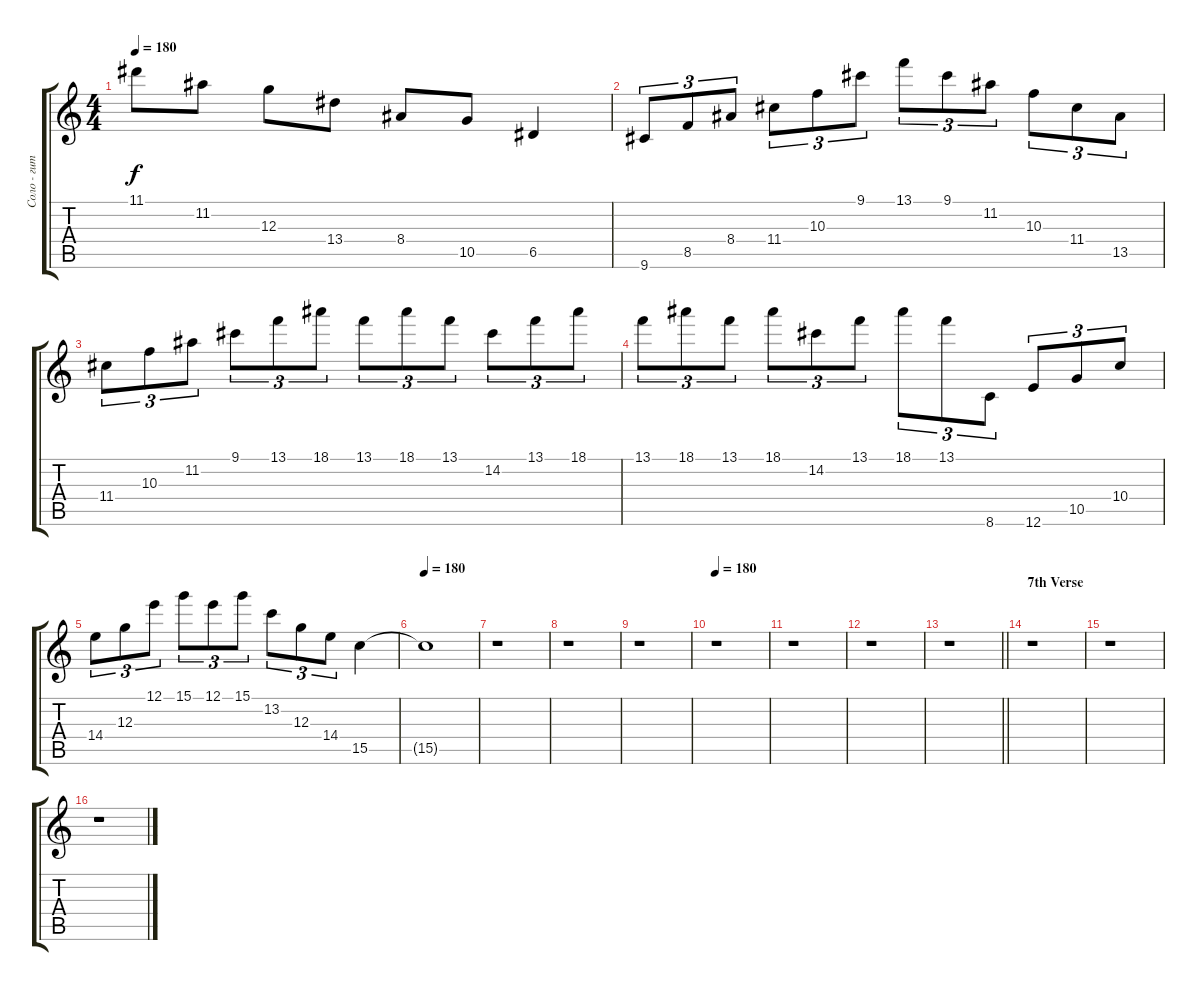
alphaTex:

\track ("Соло - гитара" "Соло - гит") {instrument distortionguitar}
\staff {score tabs}
\tuning (E4 B3 G3 D3 A2 E2) {hide}
\ts (4 4)
\tempo 180
\clef g2
\ks c
11.1.8{dy f} 11.2.8 12.3.8 13.4.8 8.4.8 10.5.8 6.5.4 |
9.6.8{tu (3 2)} 8.5.8{tu (3 2)} 8.4.8{tu (3 2)} 11.4.8{tu (3 2)} 10.3.8{tu (3 2)} 9.1.8{tu (3 2)} 13.1.8{tu (3 2)} 9.1.8{tu (3 2)} 11.2.8{tu (3 2)} 10.3.8{tu (3 2)} 11.4.8{tu (3 2)} 13.5.8{tu (3 2)} |
11.4.8{tu (3 2)} 10.3.8{tu (3 2)} 11.2.8{tu (3 2)} 9.1.8{tu (3 2)} 13.1.8{tu (3 2)} 18.1.8{tu (3 2)} 13.1.8{tu (3 2)} 18.1.8{tu (3 2)} 13.1.8{tu (3 2)} 14.2.8{tu (3 2)} 13.1.8{tu (3 2)} 18.1.8{tu (3 2)} |
13.1.8{tu (3 2)} 18.1.8{tu (3 2)} 13.1.8{tu (3 2)} 18.1.8{tu (3 2)} 14.2.8{tu (3 2)} 13.1.8{tu (3 2)} 18.1.8{tu (3 2)} 13.1.8{tu (3 2)} 8.6.8{tu (3 2)} 12.6.8{tu (3 2)} 10.5.8{tu (3 2)} 10.4.8{tu (3 2)} |
14.4.8{tu (3 2)} 12.3.8{tu (3 2)} 12.1.8{tu (3 2)} 15.1.8{tu (3 2)} 12.1.8{tu (3 2)} 15.1.8{tu (3 2)} 13.2.8{tu (3 2)} 12.3.8{tu (3 2)} 14.4.8{tu (3 2)} 15.5.4 |
\tempo 180
15.5{t}.1{volume 0} |
r.1 |
r.1 |
r.1 |
\tempo 180
r.1 |
r.1 |
r.1 |
\barLineRight lightlight
r.1 |
\section ("" "7th Verse")
r.1 |
r.1 |
r.1
